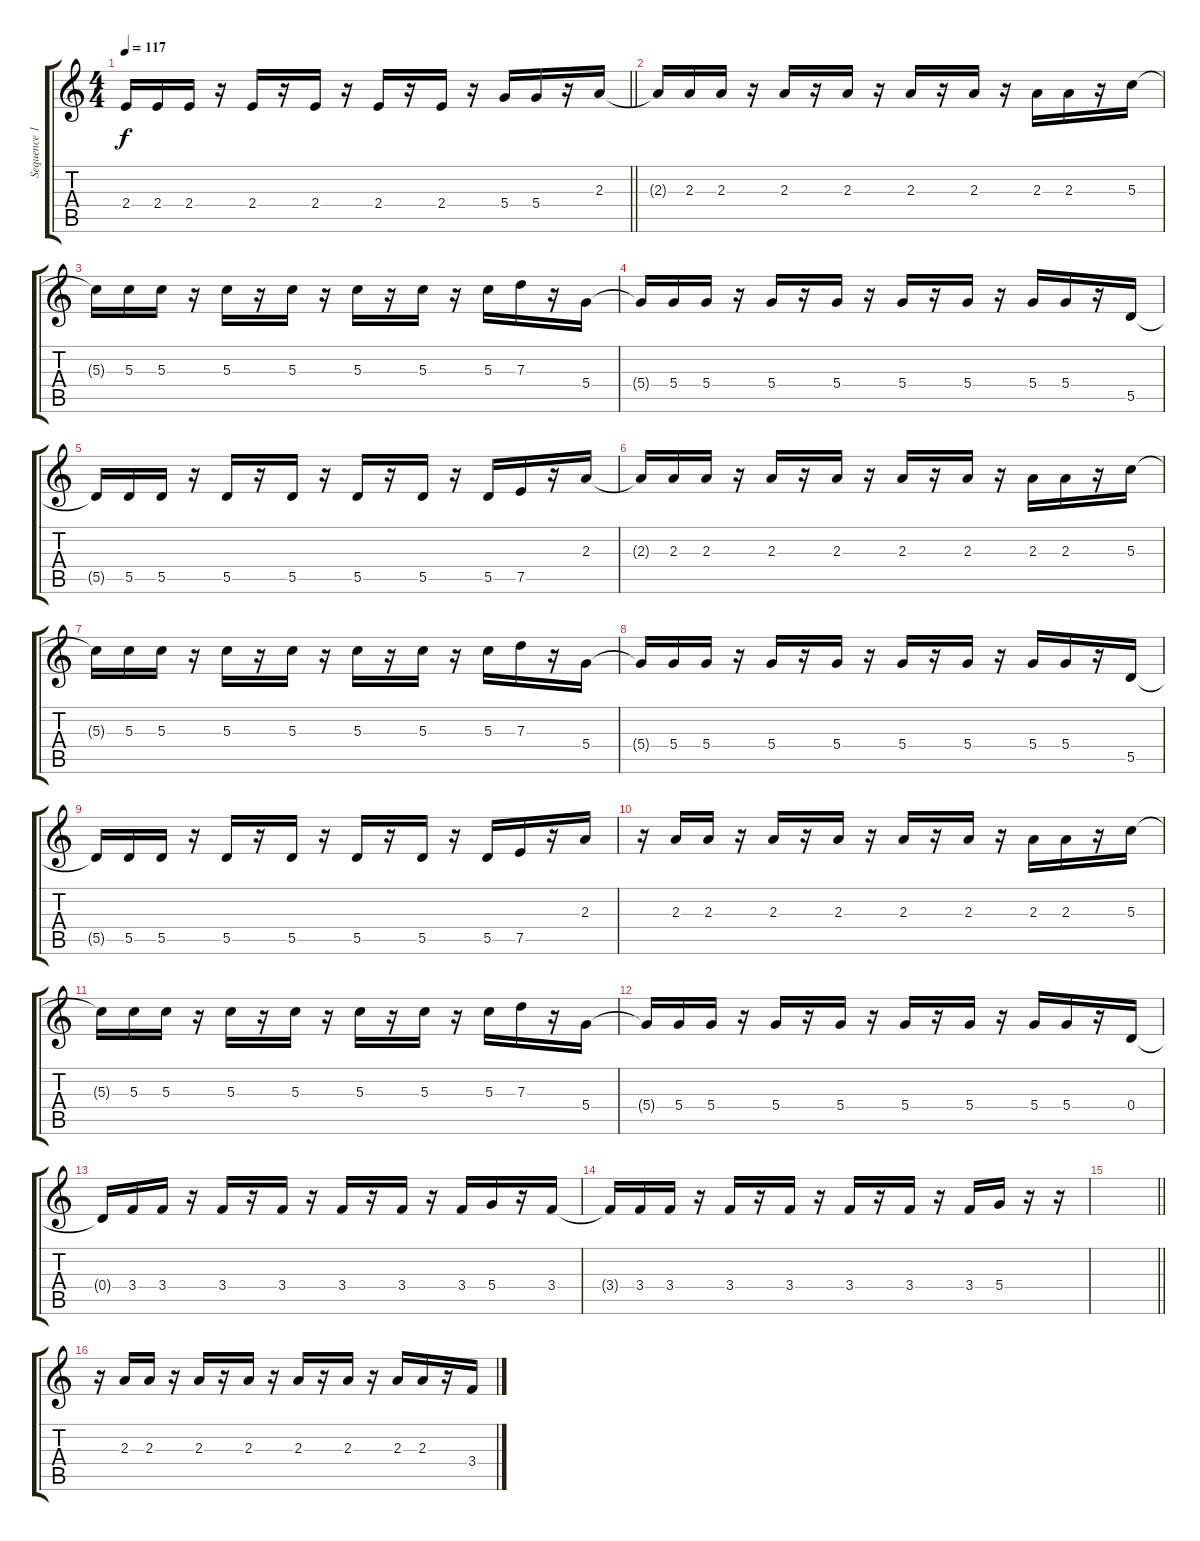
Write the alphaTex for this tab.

\track ("Sequence 1" "Sequence 1") {instrument electricguitarjazz}
\staff {score tabs}
\tuning (E4 B3 G3 D3 A2 E2) {hide}
\ts (4 4)
\tempo 117
\clef g2
\barLineRight lightlight
\ks c
2.4{t}.16{dy f} 2.4.16 2.4.16 r.16 2.4.16 r.16 2.4.16 r.16 2.4.16 r.16 2.4.16 r.16 5.4.16 5.4.16 r.16 2.3.16 |
2.3{t}.16 2.3.16 2.3.16 r.16 2.3.16 r.16 2.3.16 r.16 2.3.16 r.16 2.3.16 r.16 2.3.16 2.3.16 r.16 5.3.16 |
5.3{t}.16 5.3.16 5.3.16 r.16 5.3.16 r.16 5.3.16 r.16 5.3.16 r.16 5.3.16 r.16 5.3.16 7.3.16 r.16 5.4.16 |
5.4{t}.16 5.4.16 5.4.16 r.16 5.4.16 r.16 5.4.16 r.16 5.4.16 r.16 5.4.16 r.16 5.4.16 5.4.16 r.16 5.5.16 |
5.5{t}.16 5.5.16 5.5.16 r.16 5.5.16 r.16 5.5.16 r.16 5.5.16 r.16 5.5.16 r.16 5.5.16 7.5.16 r.16 2.3.16 |
2.3{t}.16 2.3.16 2.3.16 r.16 2.3.16 r.16 2.3.16 r.16 2.3.16 r.16 2.3.16 r.16 2.3.16 2.3.16 r.16 5.3.16 |
5.3{t}.16 5.3.16 5.3.16 r.16 5.3.16 r.16 5.3.16 r.16 5.3.16 r.16 5.3.16 r.16 5.3.16 7.3.16 r.16 5.4.16 |
5.4{t}.16 5.4.16 5.4.16 r.16 5.4.16 r.16 5.4.16 r.16 5.4.16 r.16 5.4.16 r.16 5.4.16 5.4.16 r.16 5.5.16 |
5.5{t}.16 5.5.16 5.5.16 r.16 5.5.16 r.16 5.5.16 r.16 5.5.16 r.16 5.5.16 r.16 5.5.16 7.5.16 r.16 2.3.16 |
r.16 2.3.16 2.3.16 r.16 2.3.16 r.16 2.3.16 r.16 2.3.16 r.16 2.3.16 r.16 2.3.16 2.3.16 r.16 5.3.16 |
5.3{t}.16 5.3.16 5.3.16 r.16 5.3.16 r.16 5.3.16 r.16 5.3.16 r.16 5.3.16 r.16 5.3.16 7.3.16 r.16 5.4.16 |
5.4{t}.16 5.4.16 5.4.16 r.16 5.4.16 r.16 5.4.16 r.16 5.4.16 r.16 5.4.16 r.16 5.4.16 5.4.16 r.16 0.4.16 |
0.4{t}.16 3.4.16 3.4.16 r.16 3.4.16 r.16 3.4.16 r.16 3.4.16 r.16 3.4.16 r.16 3.4.16 5.4.16 r.16 3.4.16 |
3.4{t}.16 3.4.16 3.4.16 r.16 3.4.16 r.16 3.4.16 r.16 3.4.16 r.16 3.4.16 r.16 3.4.16 5.4.16 r.16 r.16 |
\barLineRight lightlight
|
r.16 2.3.16 2.3.16 r.16 2.3.16 r.16 2.3.16 r.16 2.3.16 r.16 2.3.16 r.16 2.3.16 2.3.16 r.16 3.4.16
